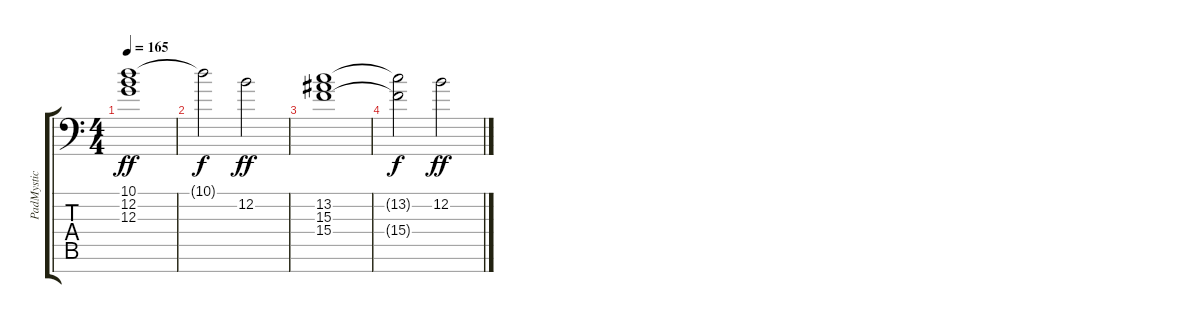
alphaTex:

\track ("PadMystic" "PadMystic") {instrument pad2warm}
\staff {score tabs}
\tuning (E4 B3 G3 D3 A2 E2 C-1) {hide}
\ts (4 4)
\tempo 165
\clef f4
\ks c
(10.1 12.2 12.3).1{dy ff} |
10.1{t}.2{dy f} 12.2.2{dy ff} |
(13.2 15.3 15.4).1 |
(13.2{t} 15.4{t}).2{dy f} 12.2.2{dy ff}
